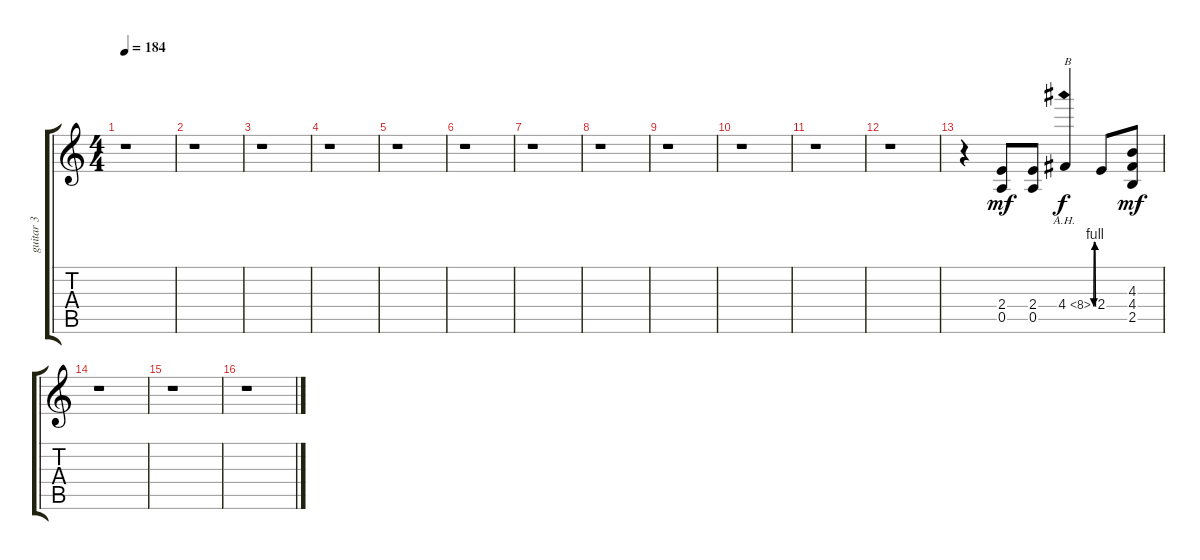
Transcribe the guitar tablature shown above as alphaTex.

\track ("guitar 3" "guitar 3") {instrument distortionguitar}
\staff {score tabs}
\tuning (E4 B3 G3 D3 A2 E2) {hide}
\ts (4 4)
\tempo 184
\clef g2
\ks c
r.1{dy mf instrument distortionguitar} |
r.1 |
r.1 |
r.1 |
r.1 |
r.1 |
r.1 |
r.1 |
r.1 |
r.1 |
r.1 |
r.1 |
r.4 (2.4 0.5).8 (2.4 0.5).8 4.4{be (custom 0 0 15 4 30 4 45 0 60 0) ah 4}.4{txt "B" dy f} 2.4.8 (4.3 4.4 2.5).8{dy mf} |
r.1 |
r.1 |
r.1
